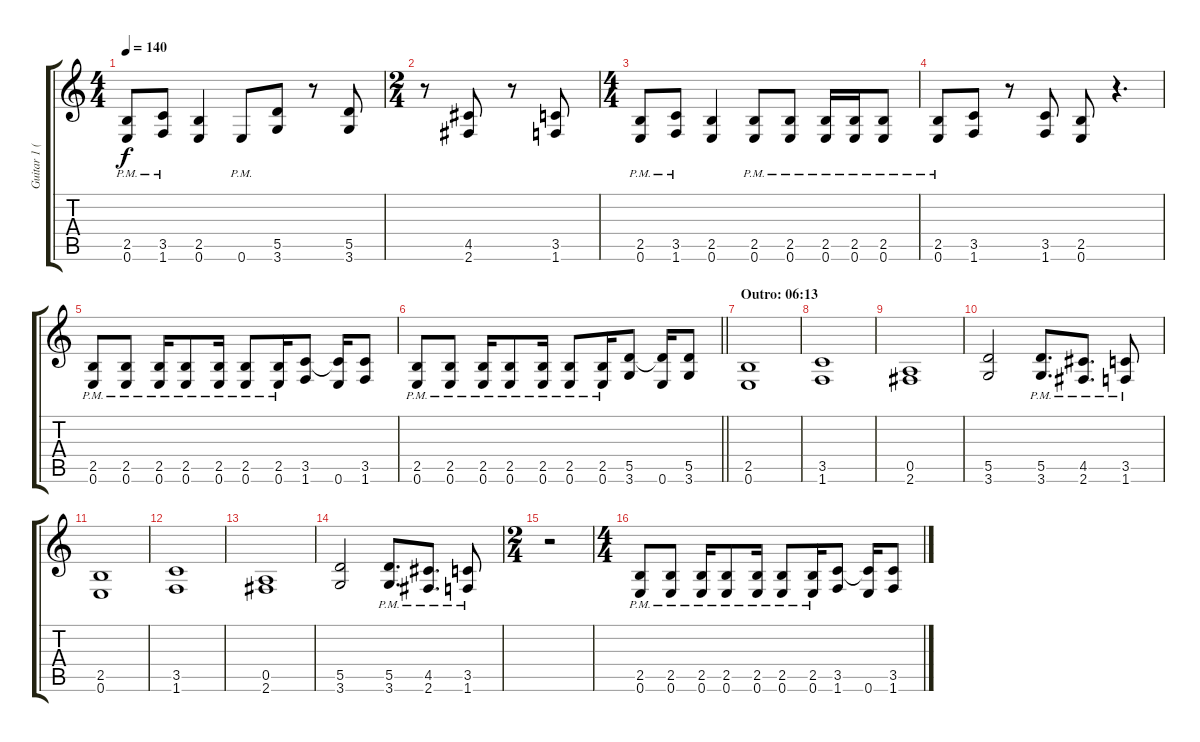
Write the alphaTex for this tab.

\track ("Guitar 1 (Distortion)" "Guitar 1 (") {instrument distortionguitar}
\staff {score tabs}
\tuning (E4 B3 G3 D3 A2 E2) {hide}
\ts (4 4)
\tempo 140
\clef g2
\ks c
(2.5{pm} 0.6{pm}).8{dy f} (3.5{pm} 1.6{pm}).8 (2.5 0.6).4 0.6{pm}.8 (5.5 3.6).8 r.8 (5.5 3.6).8 |
\ts (2 4)
r.8 (4.5 2.6).8 r.8 (3.5 1.6).8 |
\ts (4 4)
(2.5{pm} 0.6{pm}).8 (3.5{pm} 1.6{pm}).8 (2.5 0.6).4 (2.5{pm} 0.6{pm}).8 (2.5{pm} 0.6{pm}).8 (2.5{pm} 0.6{pm}).16 (2.5{pm} 0.6{pm}).16 (2.5{pm} 0.6{pm}).8 |
(2.5{pm} 0.6{pm}).8 (3.5 1.6).8 r.8 (3.5 1.6).8 (2.5 0.6).8 r.4{d} |
(2.5{pm} 0.6{pm}).8 (2.5{pm} 0.6{pm}).8 (2.5{pm} 0.6{pm}).16 (2.5{pm} 0.6{pm}).8 (2.5{pm} 0.6{pm}).16 (2.5{pm} 0.6{pm}).8 (2.5{pm} 0.6{pm}).16 (3.5 1.6).8 (3.5{t} 0.6).16 (3.5 1.6).8 |
\barLineRight lightlight
(2.5{pm} 0.6{pm}).8 (2.5{pm} 0.6{pm}).8 (2.5{pm} 0.6{pm}).16 (2.5{pm} 0.6{pm}).8 (2.5{pm} 0.6{pm}).16 (2.5{pm} 0.6{pm}).8 (2.5{pm} 0.6{pm}).16 (5.5 3.6).8 (5.5{t} 0.6).16 (5.5 3.6).8 |
\section ("" "Outro: 06:13")
(2.5 0.6).1 |
(3.5 1.6).1 |
(0.5 2.6).1 |
(5.5 3.6).2 (5.5{pm} 3.6{pm}).8{d} (4.5{pm} 2.6{pm}).8{d} (3.5{pm} 1.6{pm}).8 |
(2.5 0.6).1 |
(3.5 1.6).1 |
(0.5 2.6).1 |
(5.5 3.6).2 (5.5{pm} 3.6{pm}).8{d} (4.5{pm} 2.6{pm}).8{d} (3.5{pm} 1.6{pm}).8 |
\ts (2 4)
r.2 |
\ts (4 4)
(2.5{pm} 0.6{pm}).8 (2.5{pm} 0.6{pm}).8 (2.5{pm} 0.6{pm}).16 (2.5{pm} 0.6{pm}).8 (2.5{pm} 0.6{pm}).16 (2.5{pm} 0.6{pm}).8 (2.5{pm} 0.6{pm}).16 (3.5 1.6).8 (3.5{t} 0.6).16 (3.5 1.6).8
